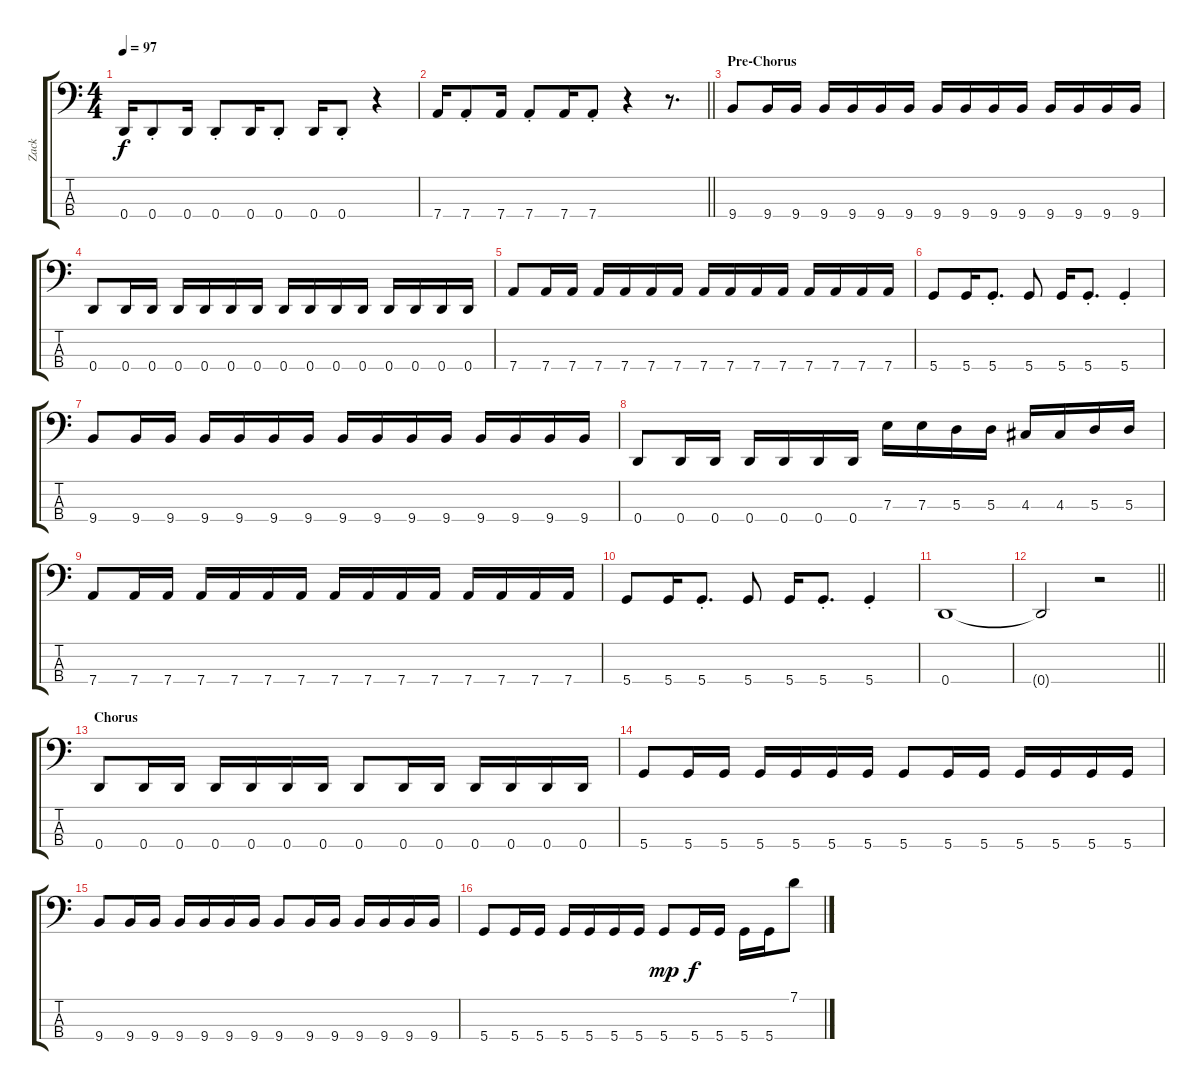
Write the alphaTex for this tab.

\track ("Zack" "Zack") {instrument electricbassfinger}
\staff {score tabs}
\tuning (G2 D2 A1 D1) {hide}
\ts (4 4)
\tempo 97
\clef f4
\ks c
0.4.16{dy f} 0.4{st}.8 0.4.16 0.4{st}.8 0.4.16 0.4{st}.8 0.4.16 0.4{st}.8 r.4 |
\barLineRight lightlight
7.4.16 7.4{st}.8 7.4.16 7.4{st}.8 7.4.16 7.4{st}.8 r.4 r.8{d} |
\section ("" "Pre-Chorus")
9.4.8 9.4.16 9.4.16 9.4.16 9.4.16 9.4.16 9.4.16 9.4.16 9.4.16 9.4.16 9.4.16 9.4.16 9.4.16 9.4.16 9.4.16 |
0.4.8 0.4.16 0.4.16 0.4.16 0.4.16 0.4.16 0.4.16 0.4.16 0.4.16 0.4.16 0.4.16 0.4.16 0.4.16 0.4.16 0.4.16 |
7.4.8 7.4.16 7.4.16 7.4.16 7.4.16 7.4.16 7.4.16 7.4.16 7.4.16 7.4.16 7.4.16 7.4.16 7.4.16 7.4.16 7.4.16 |
5.4.8 5.4.16 5.4{st}.8{d} 5.4.8 5.4.16 5.4{st}.8{d} 5.4{st}.4 |
9.4.8 9.4.16 9.4.16 9.4.16 9.4.16 9.4.16 9.4.16 9.4.16 9.4.16 9.4.16 9.4.16 9.4.16 9.4.16 9.4.16 9.4.16 |
0.4.8 0.4.16 0.4.16 0.4.16 0.4.16 0.4.16 0.4.16 7.3.16 7.3.16 5.3.16 5.3.16 4.3.16 4.3.16 5.3.16 5.3.16 |
7.4.8 7.4.16 7.4.16 7.4.16 7.4.16 7.4.16 7.4.16 7.4.16 7.4.16 7.4.16 7.4.16 7.4.16 7.4.16 7.4.16 7.4.16 |
5.4.8 5.4.16 5.4{st}.8{d} 5.4.8 5.4.16 5.4{st}.8{d} 5.4{st}.4 |
0.4.1 |
\barLineRight lightlight
0.4{t}.2 r.2 |
\section ("" "Chorus")
0.4.8 0.4.16 0.4.16 0.4.16 0.4.16 0.4.16 0.4.16 0.4.8 0.4.16 0.4.16 0.4.16 0.4.16 0.4.16 0.4.16 |
5.4.8 5.4.16 5.4.16 5.4.16 5.4.16 5.4.16 5.4.16 5.4.8 5.4.16 5.4.16 5.4.16 5.4.16 5.4.16 5.4.16 |
9.4.8 9.4.16 9.4.16 9.4.16 9.4.16 9.4.16 9.4.16 9.4.8 9.4.16 9.4.16 9.4.16 9.4.16 9.4.16 9.4.16 |
5.4.8 5.4.16 5.4.16 5.4.16 5.4.16 5.4.16 5.4.16 5.4.8{dy mp} 5.4.16{dy f} 5.4.16 5.4.16 5.4.16 7.1.8
